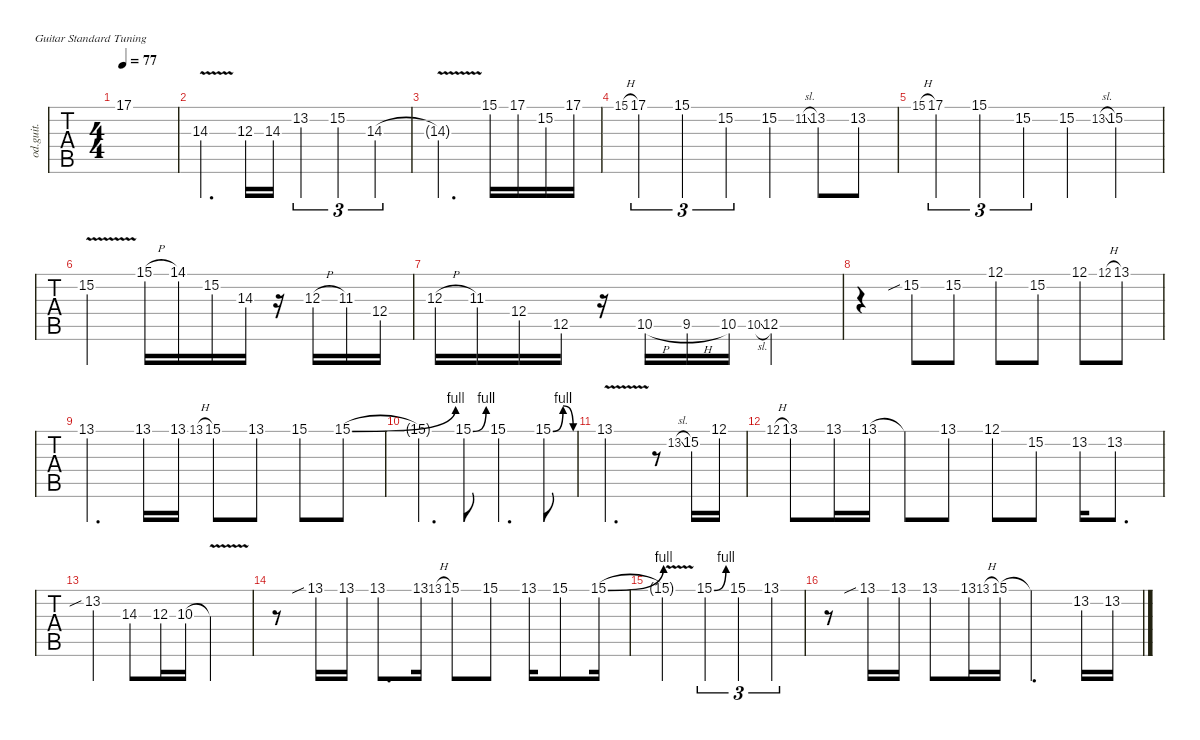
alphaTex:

\defaultSystemsLayout 4
\hideDynamics
\bracketExtendMode nobrackets
\otherSystemsTrackNameOrientation horizontal
\track ("Overdriven Guitar" "od.guit.") {instrument overdrivenguitar}
\staff {tabs}
\tuning (E4 B3 G3 D3 A2 E2)
\ts (4 4)
\tempo 77
\clef g2
\ks c
17.1{t}.1{dy mf} |
14.3{v}.4{d} 12.3.16 14.3.16 13.2.4{tu (3 2)} 15.2.4{tu (3 2)} 14.3.4{tu (3 2)} |
14.3{v t}.2{d} 15.1.16 17.1.16 15.2.16 17.1.16 |
15.1{h}.8{gr} 17.1.4{tu (3 2)} 15.1.4{tu (3 2)} 15.2.4{tu (3 2)} 15.2.4 11.2{sl acc #}.8{gr} 13.2.8 13.2.8 |
15.1{h}.8{gr} 17.1.4{tu (3 2)} 15.1.4{tu (3 2)} 15.2.4{tu (3 2)} 15.2.4 13.2{sl}.8{gr} 15.2.4 |
15.2{v}.2 15.1{h}.16 14.1{acc #}.16 15.2.16 14.3.16 r.16 12.3{h}.16 11.3{acc #}.16 12.4.16 |
12.3{h}.16 11.3{acc #}.16 12.4.16 12.5.16 r.16 10.5{h}.16 9.5{h acc #}.16 10.5.16 10.5{sl}.8{gr} 12.5.2 |
r.4 15.2{sib}.8 15.2.8 12.1.8 15.2.8 12.1.8 12.1{h}.8{gr} 13.1.8 |
13.1.4{d} 13.1.16 13.1.16 13.1{h}.8{gr} 15.1.8 13.1.8 15.1.8 15.1{be (bend 0 0 15 4)}.8 |
15.1{t}.4{d} 15.1{be (bend 0 0 15 4)}.8 15.1.4{d} 15.1{be (bendrelease 0 0 10.2 4 20.4 4 30 0)}.8 |
13.1{v}.2{d} r.8 13.2{sl}.8{gr} 15.2.16 12.1.16 |
12.1{h}.8{gr} 13.1.8 13.1.16 13.1.16 13.1{t}.8 13.1.8 12.1.8 15.2.8 13.2.16 13.2.8{d} |
13.2{sib}.4 14.3.8 12.3.16 10.3.16 10.3{v t}.2 |
r.8 13.1{sib}.16 13.1.16 13.1.8{d} 13.1.16 13.1{h}.8{gr} 15.1.8 15.1.8 13.1.16 15.1.8 15.1{be (bend 0 0 15 4)}.16 |
15.1{v t}.2 15.1{be (bend 0 0 15 4)}.4{tu (3 2)} 15.1.4{tu (3 2)} 13.1.4{tu (3 2)} |
r.8 13.1{sib}.16 13.1.16 13.1.8 13.1.16 13.1{h}.8{gr} 15.1.16 15.1{t}.4{d} 13.2.16 13.2.16
